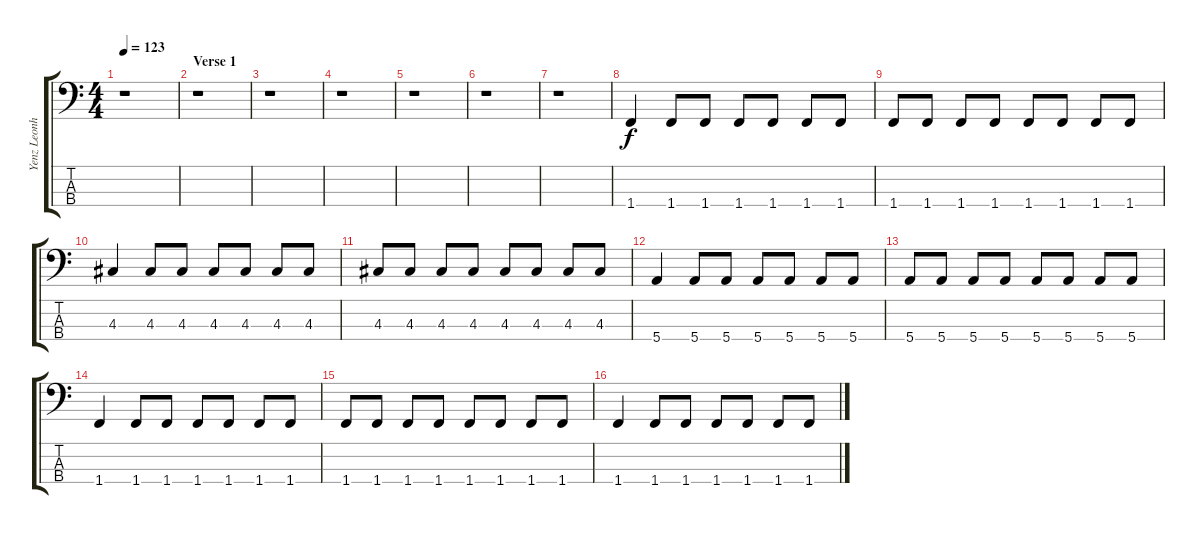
\track ("Yenz Leonhardt" "Yenz Leonh") {instrument electricbasspick}
\staff {score tabs}
\tuning (G2 D2 A1 E1) {hide}
\ts (4 4)
\tempo 123
\clef f4
\ks c
r.1{dy f instrument electricbasspick} |
\section ("" "Verse 1")
r.1 |
r.1 |
r.1 |
r.1 |
r.1 |
r.1 |
1.4.4 1.4.8 1.4.8 1.4.8 1.4.8 1.4.8 1.4.8 |
1.4.8 1.4.8 1.4.8 1.4.8 1.4.8 1.4.8 1.4.8 1.4.8 |
4.3.4 4.3.8 4.3.8 4.3.8 4.3.8 4.3.8 4.3.8 |
4.3.8 4.3.8 4.3.8 4.3.8 4.3.8 4.3.8 4.3.8 4.3.8 |
5.4.4 5.4.8 5.4.8 5.4.8 5.4.8 5.4.8 5.4.8 |
5.4.8 5.4.8 5.4.8 5.4.8 5.4.8 5.4.8 5.4.8 5.4.8 |
1.4.4 1.4.8 1.4.8 1.4.8 1.4.8 1.4.8 1.4.8 |
1.4.8 1.4.8 1.4.8 1.4.8 1.4.8 1.4.8 1.4.8 1.4.8 |
1.4.4 1.4.8 1.4.8 1.4.8 1.4.8 1.4.8 1.4.8
